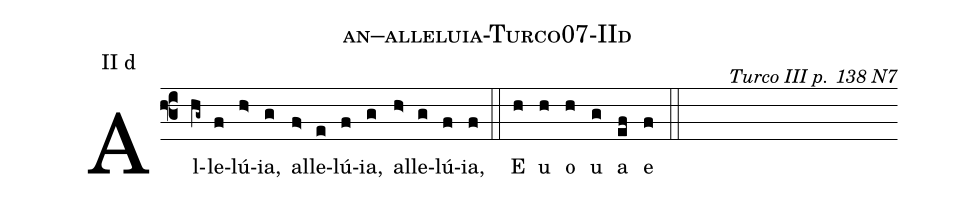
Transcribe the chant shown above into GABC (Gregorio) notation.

name: an--alleluia-Turco07-IId ;
commentary: Turco III p. 138 N7 ;
annotation: II d;
%%
(f3) Al(hg~)le(f)lú(h>)ia,(g) al(f>)le(e)lú(f)ia,(g) al(h>)le(g)lú(f)ia,(f) (::) E(h) u(h) o(h) u(g) a(ef) e(f) (::)
